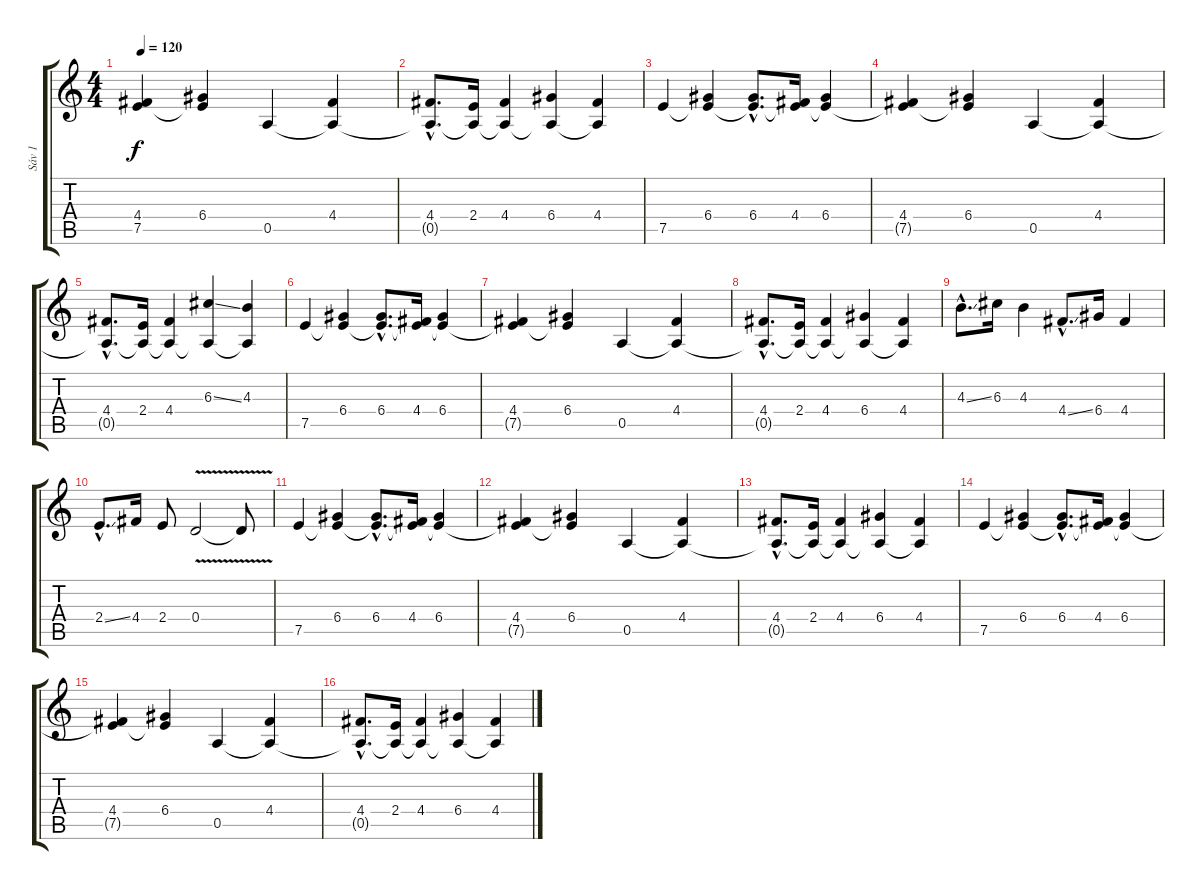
\track ("Sáv 1" "Sáv 1") {instrument electricguitarclean}
\staff {score tabs}
\tuning (E4 B3 G3 D3 A2 E2) {hide}
\ts (4 4)
\tempo 120
\clef g2
\ks c
(4.4 7.5{t}).4{dy f} (6.4 7.5{t}).4 0.5.4 (4.4 0.5{t}).4 |
(4.4{hac} 0.5{hac t}).8{d} (2.4 0.5{t}).16 (4.4 0.5{t}).4 (6.4 0.5{t}).4 (4.4 0.5{t}).4 |
7.5.4 (6.4 7.5{t}).4 (6.4{hac} 7.5{hac t}).8{d} (4.4 7.5{t}).16 (6.4 7.5{t}).4 |
(4.4 7.5{t}).4 (6.4 7.5{t}).4 0.5.4 (4.4 0.5{t}).4 |
(4.4{hac} 0.5{hac t}).8{d} (2.4 0.5{t}).16 (4.4 0.5{t}).4 (6.3{ss} 0.5{t}).4 (4.3 0.5{t}).4 |
7.5.4 (6.4 7.5{t}).4 (6.4{hac} 7.5{hac t}).8{d} (4.4 7.5{t}).16 (6.4 7.5{t}).4 |
(4.4 7.5{t}).4 (6.4 7.5{t}).4 0.5.4 (4.4 0.5{t}).4 |
(4.4{hac} 0.5{hac t}).8{d} (2.4 0.5{t}).16 (4.4 0.5{t}).4 (6.4 0.5{t}).4 (4.4 0.5{t}).4 |
4.3{ss hac}.8{d} 6.3.16 4.3.4 4.4{ss hac}.8{d} 6.4.16 4.4.4 |
2.4{ss hac}.8{d} 4.4.16 2.4.8 0.4{v}.2 0.4{t}.8 |
7.5.4 (6.4 7.5{t}).4 (6.4{hac} 7.5{hac t}).8{d} (4.4 7.5{t}).16 (6.4 7.5{t}).4 |
(4.4 7.5{t}).4 (6.4 7.5{t}).4 0.5.4 (4.4 0.5{t}).4 |
(4.4{hac} 0.5{hac t}).8{d} (2.4 0.5{t}).16 (4.4 0.5{t}).4 (6.4 0.5{t}).4 (4.4 0.5{t}).4 |
7.5.4 (6.4 7.5{t}).4 (6.4{hac} 7.5{hac t}).8{d} (4.4 7.5{t}).16 (6.4 7.5{t}).4 |
(4.4 7.5{t}).4 (6.4 7.5{t}).4 0.5.4 (4.4 0.5{t}).4 |
(4.4{hac} 0.5{hac t}).8{d} (2.4 0.5{t}).16 (4.4 0.5{t}).4 (6.4 0.5{t}).4 (4.4 0.5{t}).4
